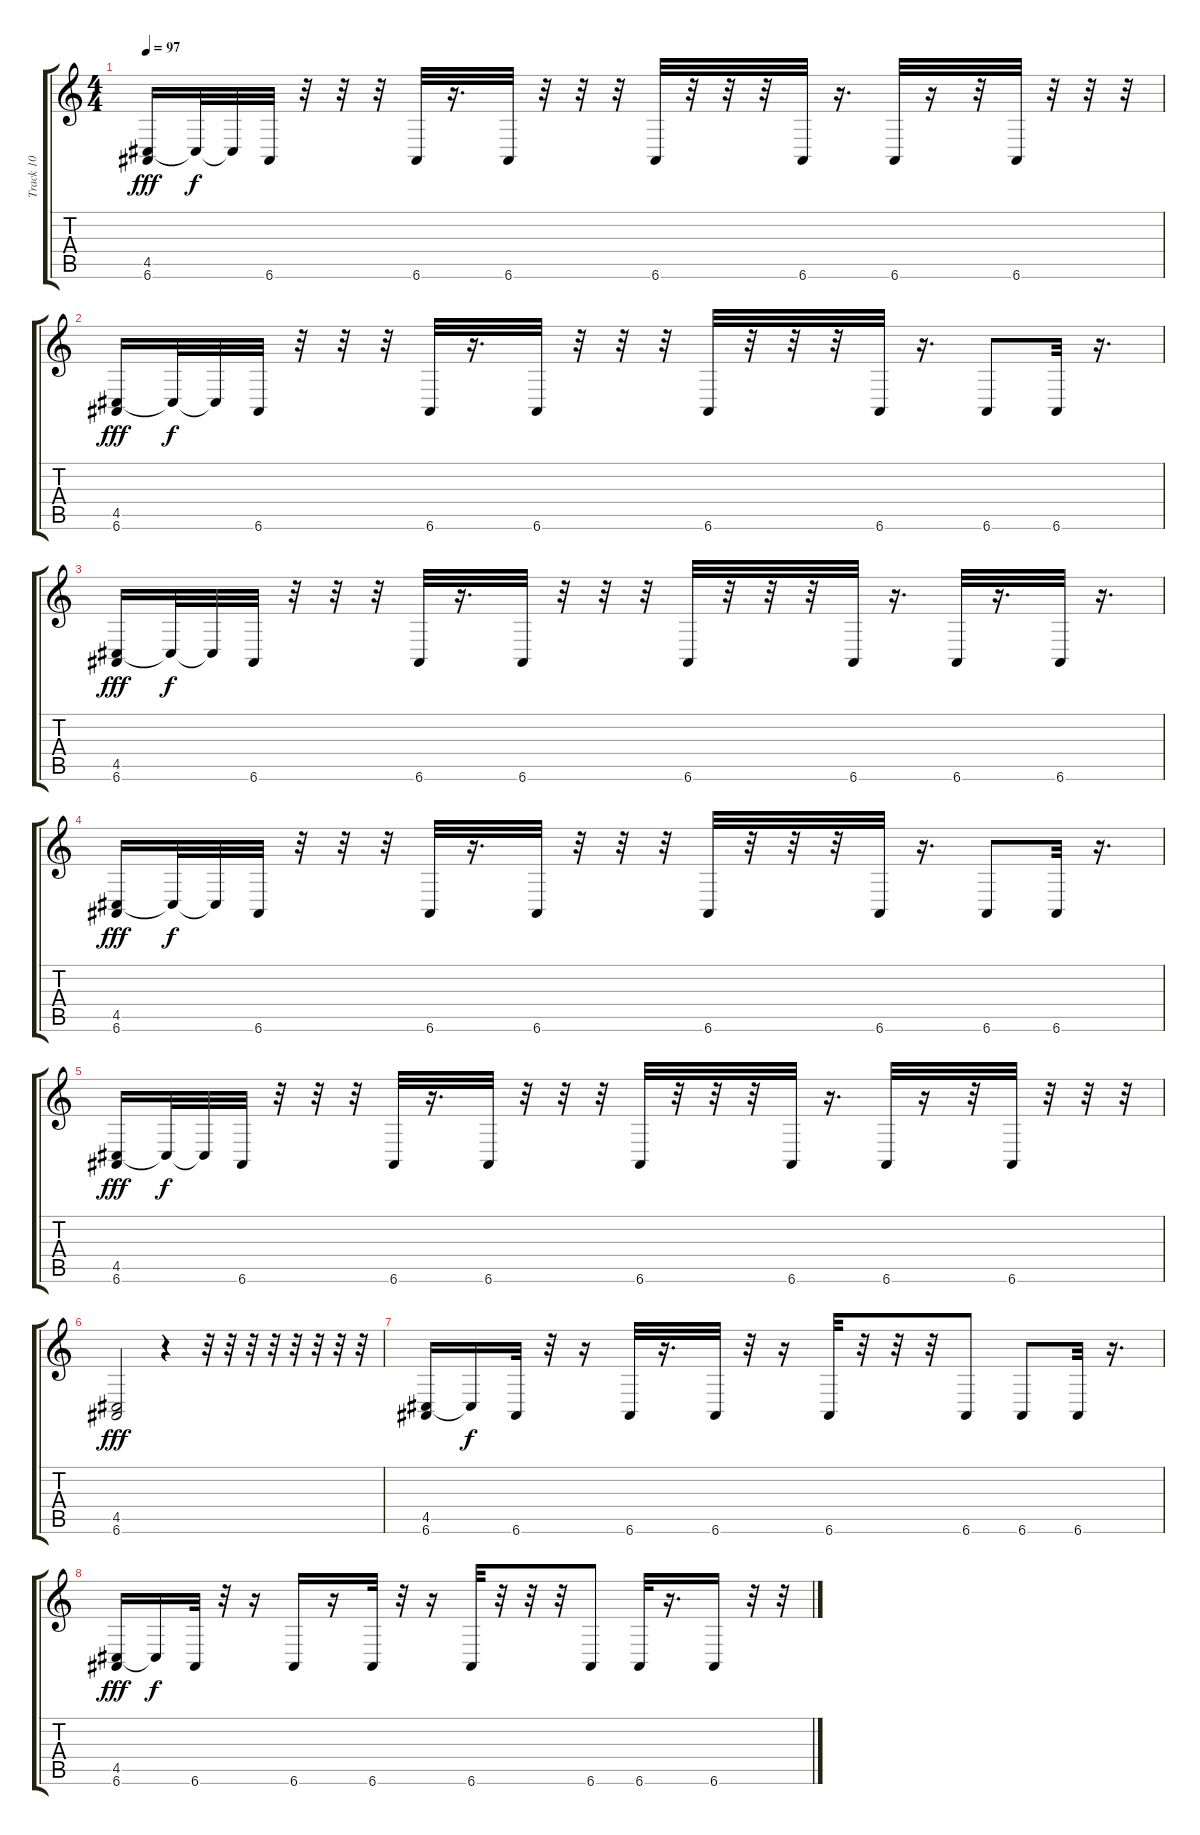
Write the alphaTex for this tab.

\track ("Track 10" "Track 10") {instrument acousticgrandpiano}
\staff {score tabs}
\tuning (E4 B3 G3 D3 A2 E2) {hide}
\ts (4 4)
\tempo 97
\clef g2
\ks c
(4.5 6.6).16{dy fff} 4.5{t}.32{dy f} 4.5{t}.32 6.6.32 r.32 r.32 r.32 6.6.32 r.16{d} 6.6.32 r.32 r.32 r.32 6.6.32 r.32 r.32 r.32 6.6.32 r.16{d} 6.6.32 r.16 r.32 6.6.32 r.32 r.32 r.32 |
(4.5 6.6).16{dy fff} 4.5{t}.32{dy f} 4.5{t}.32 6.6.32 r.32 r.32 r.32 6.6.32 r.16{d} 6.6.32 r.32 r.32 r.32 6.6.32 r.32 r.32 r.32 6.6.32 r.16{d} 6.6.8 6.6.32 r.16{d} |
(4.5 6.6).16{dy fff} 4.5{t}.32{dy f} 4.5{t}.32 6.6.32 r.32 r.32 r.32 6.6.32 r.16{d} 6.6.32 r.32 r.32 r.32 6.6.32 r.32 r.32 r.32 6.6.32 r.16{d} 6.6.32 r.16{d} 6.6.32 r.16{d} |
(4.5 6.6).16{dy fff} 4.5{t}.32{dy f} 4.5{t}.32 6.6.32 r.32 r.32 r.32 6.6.32 r.16{d} 6.6.32 r.32 r.32 r.32 6.6.32 r.32 r.32 r.32 6.6.32 r.16{d} 6.6.8 6.6.32 r.16{d} |
(4.5 6.6).16{dy fff} 4.5{t}.32{dy f} 4.5{t}.32 6.6.32 r.32 r.32 r.32 6.6.32 r.16{d} 6.6.32 r.32 r.32 r.32 6.6.32 r.32 r.32 r.32 6.6.32 r.16{d} 6.6.32 r.16 r.32 6.6.32 r.32 r.32 r.32 |
(4.5 6.6).2{dy fff} r.4 r.32 r.32 r.32 r.32 r.32 r.32 r.32 r.32 |
(4.5 6.6).16 4.5{t}.16{dy f} 6.6.32 r.32 r.16 6.6.32 r.16{d} 6.6.32 r.32 r.16 6.6.32 r.32 r.32 r.32 6.6.8 6.6.8 6.6.32 r.16{d} |
(4.5 6.6).16{dy fff} 4.5{t}.16{dy f} 6.6.32 r.32 r.16 6.6.16 r.16 6.6.32 r.32 r.16 6.6.32 r.32 r.32 r.32 6.6.8 6.6.32 r.16{d} 6.6.16 r.32 r.32
